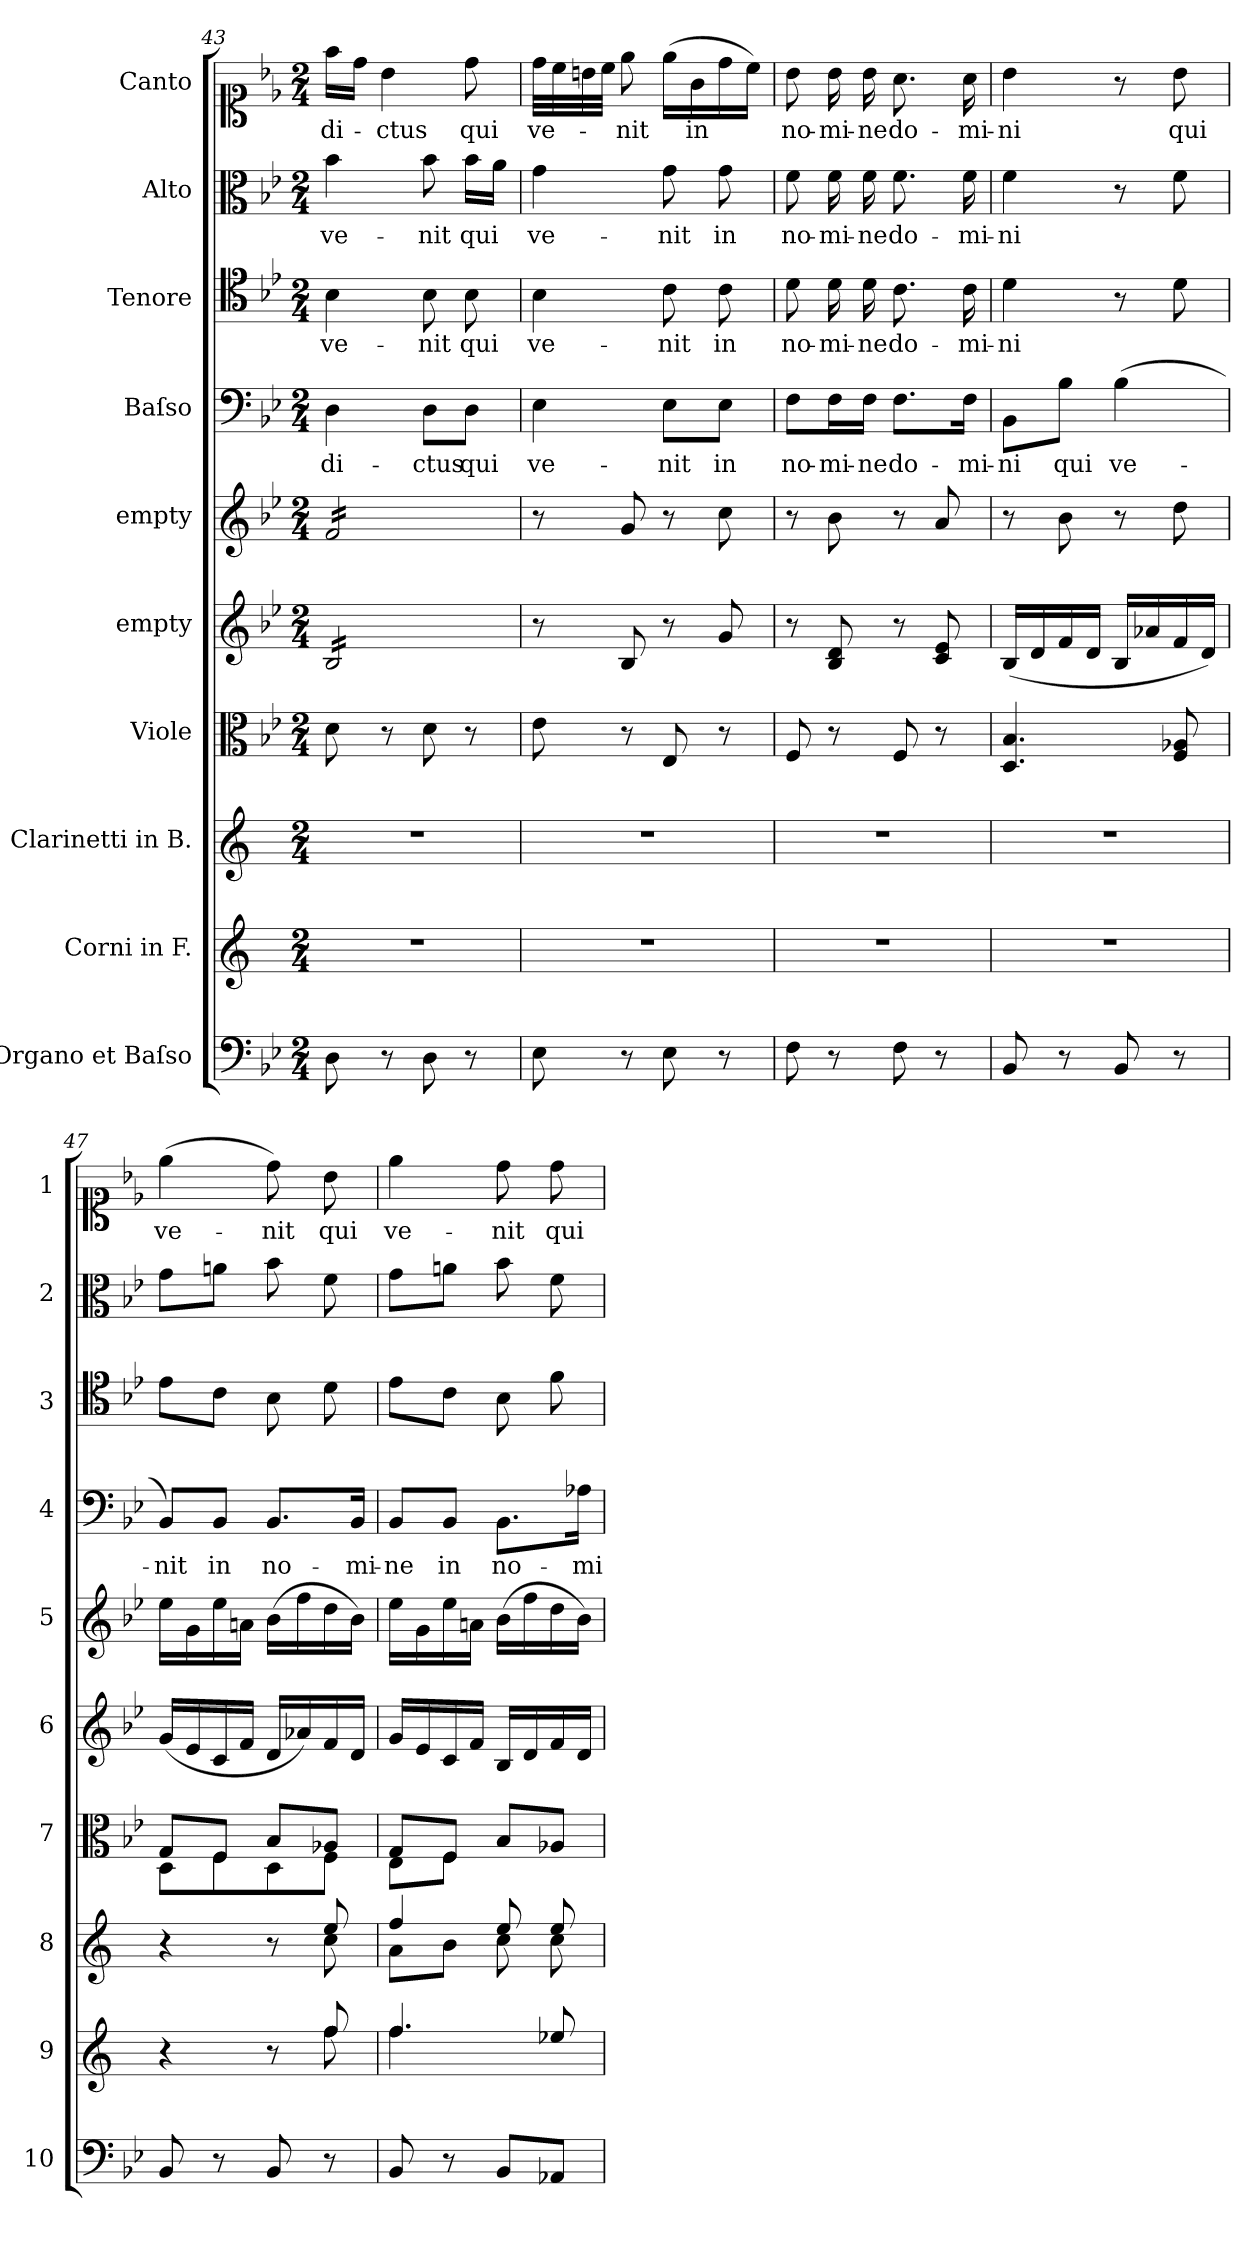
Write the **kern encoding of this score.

**kern	**kern	**kern	**kern	**kern	**kern	**kern	**text	**kern	**text	**kern	**text	**kern	**text
*part10	*part9	*part8	*part7	*part6	*part5	*part4	*part4	*part3	*part3	*part2	*part2	*part1	*part1
*staff10	*staff9	*staff8	*staff7	*staff6	*staff5	*staff4	*staff4	*staff3	*staff3	*staff2	*staff2	*staff1	*staff1
*I"Organo et Baſso	*I"Corni in F.	*I"Clarinetti in B.	*I"Viole	*I"empty	*I"empty	*I"Baſso	*	*I"Tenore	*	*I"Alto	*	*I"Canto	*
*I'10	*I'9	*I'8	*I'7	*I'6	*I'5	*I'4	*	*I'3	*	*I'2	*	*I'1	*
*clefF4	*clefG2	*clefG2	*clefC3	*clefG2	*clefG2	*clefF4	*	*clefC4	*	*clefC3	*	*clefC1	*
*	*ITrd4c7	*ITrd1c2	*	*	*	*	*	*	*	*	*	*	*
*k[b-e-]	*k[b-]	*k[b-e-]	*k[b-e-]	*k[b-e-]	*k[b-e-]	*k[b-e-]	*	*k[b-e-]	*	*k[b-e-]	*	*k[b-e-]	*
*B-:	*	*B-:	*B-:	*B-:	*B-:	*B-:	*	*B-:	*	*B-:	*	*B-:	*
*M2/4	*M2/4	*M2/4	*M2/4	*M2/4	*M2/4	*M2/4	*	*M2/4	*	*M2/4	*	*M2/4	*
=43	=43	=43	=43	=43	=43	=43	=43	=43	=43	=43	=43	=43	=43
*	*	*	*	*tremolo	*	*	*	*	*	*	*	*	*
*	*	*	*	*	*tremolo	*	*	*	*	*	*	*	*
8D\	2r	2r	8d\	16B-/LL	16f/LL	4D\	-di-	4B-\	ve-	4b-\	ve-	16ff\LL	-di-
.	.	.	.	16B-/	16f/	.	.	.	.	.	.	16dd\JJ	.
8r	.	.	8r	16B-/	16f/	.	.	.	.	.	.	4b-\	-ctus
.	.	.	.	16B-/	16f/	.	.	.	.	.	.	.	.
8D\	.	.	8d\	16B-/	16f/	8D\L	-ctus	8B-\	-nit	8b-\	-nit	.	.
.	.	.	.	16B-/	16f/	.	.	.	.	.	.	.	.
8r	.	.	8r	16B-/	16f/	8D\J	qui	8B-\	qui	16b-\LL	qui	8dd\	qui
.	.	.	.	16B-/JJ	16f/JJ	.	.	.	.	16a\JJ	.	.	.
*	*	*	*	*	*Xtremolo	*	*	*	*	*	*	*	*
*	*	*	*	*Xtremolo	*	*	*	*	*	*	*	*	*
=44	=44	=44	=44	=44	=44	=44	=44	=44	=44	=44	=44	=44	=44
8E-\	2r	2r	8e-\	8r	8r	4E-\	ve-	4B-\	ve-	4g\	ve-	32dd\LLL	ve-
.	.	.	.	.	.	.	.	.	.	.	.	32cc\	.
.	.	.	.	.	.	.	.	.	.	.	.	32bn\	.
.	.	.	.	.	.	.	.	.	.	.	.	32cc\JJJ	.
8r	.	.	8r	8B-/	8g/	.	.	.	.	.	.	8ee-\	-nit
8E-\	.	.	8E-/	8r	8r	8E-\L	-nit	8c\	-nit	8g\	-nit	(16ee-\LL	.
.	.	.	.	.	.	.	.	.	.	.	.	16g\	in
8r	.	.	8r	8g/	8cc\	8E-\J	in	8c\	in	8g\	in	16dd\	.
.	.	.	.	.	.	.	.	.	.	.	.	16cc\JJ)	.
=45	=45	=45	=45	=45	=45	=45	=45	=45	=45	=45	=45	=45	=45
8F\	2r	2r	8F/	8r	8r	8F\L	no-	8d\	no-	8f\	no-	8b-\	no-
8r	.	.	8r	8B-/ 8d/	8b-\	16F\L	-mi-	16d\	-mi-	16f\	-mi-	16b-\	-mi-
.	.	.	.	.	.	16F\JJ	-ne	16d\	-ne	16f\	-ne	16b-\	-ne
8F\	.	.	8F/	8r	8r	8.F\L	do-	8.c\	do-	8.f\	do-	8.a\	do-
8r	.	.	8r	8c/ 8e-/	8a/	.	.	.	.	.	.	.	.
.	.	.	.	.	.	16F\Jk	-mi-	16c\	-mi-	16f\	-mi-	16a\	-mi-
=46	=46	=46	=46	=46	=46	=46	=46	=46	=46	=46	=46	=46	=46
8BB-/	2r	2r	4.D/ 4.B-/	(>16B-/LL	8r	8BB-\L	-ni	4d\	-ni	4f\	-ni	4b-\	-ni
.	.	.	.	16d/	.	.	.	.	.	.	.	.	.
8r	.	.	.	16f/	8b-\	8B-\J	qui	.	.	.	.	.	.
.	.	.	.	16d/JJ	.	.	.	.	.	.	.	.	.
8BB-/	.	.	.	16B-/LL	8r	(>4B-\	ve-	8r	.	8r	.	8r	.
.	.	.	.	16a-X/	.	.	.	.	.	.	.	.	.
8r	.	.	8F/ 8A-X/	16f/	8dd\	.	.	8d\	.	8f\	.	8b-\	qui
.	.	.	.	16d/JJ)	.	.	.	.	.	.	.	.	.
=47	=47	=47	=47	=47	=47	=47	=47	=47	=47	=47	=47	=47	=47
*	*^	*^	*^	*	*	*	*	*	*	*	*	*	*
8BB-/	4r	4ryy	4r	4ryy	8G/L	8D\L	(16g/LL	16ee-\LL	8BB-/L)	-nit	8e-\L	.	8g\L	.	(4ee-\	ve-
.	.	.	.	.	.	.	16e-/	16g\	.	.	.	.	.	.	.	.
8r	.	.	.	.	8F/J	8F\	16c/	16ee-\	8BB-/J	in	8c\J	.	8an\J	.	.	.
.	.	.	.	.	.	.	16f/JJ	16an\JJ	.	.	.	.	.	.	.	.
8BB-/	8r	8ryy	8r	8ryy	8B-/L	8D\	16d/LL	(16b-\LL	8.BB-/L	no-	8B-\	.	8b-\	.	8dd\)	nit
.	.	.	.	.	.	.	16a-X/)	16ff\	.	.	.	.	.	.	.	.
8r	8b-/	8b-\	8dd/	8b-\	8A-X/J	8F\J	16f/	16dd\	.	.	8d\	.	8f\	.	8b-\	qui
.	.	.	.	.	.	.	16d/JJ	16b-\JJ)	16BB-/Jk	-mi-	.	.	.	.	.	.
=48	=48	=48	=48	=48	=48	=48	=48	=48	=48	=48	=48	=48	=48	=48	=48	=48
8BB-/	4.b-/	4.b-\	4ee-/	8g\L	8G/L	8E-\L	16g/LL	16ee-\LL	8BB-/L	-ne	8e-\L	.	8g\L	.	4ee-\	ve-
.	.	.	.	.	.	.	16e-/	16g\	.	.	.	.	.	.	.	.
8r	.	.	.	8a\J	8F/J	8F\J	16c/	16ee-\	8BB-/J	in	8c\J	.	8an\J	.	.	.
.	.	.	.	.	.	.	16f/JJ	16an\JJ	.	.	.	.	.	.	.	.
8BB-/L	.	.	8dd/	8b-\	8B-/L	8ryy	16B-/LL	(16b-\LL	8.BB-\L	no-	8B-\	.	8b-\	.	8dd\	-nit
.	.	.	.	.	.	.	16d/	16ff\	.	.	.	.	.	.	.	.
8AA-X/J	8a-X/	8ryy	8dd/	8b-\	8A-X/J	8ryy	16f/	16dd\	.	.	8f\	.	8f\	.	8dd\	qui
.	.	.	.	.	.	.	16d/JJ	16b-\JJ)	16A-X\Jk	-mi-	.	.	.	.	.	.
*	*v	*v	*	*	*v	*v	*	*	*	*	*	*	*	*	*	*
*	*	*v	*v	*	*	*	*	*	*	*	*	*	*	*
=	=	=	=	=	=	=	=	=	=	=	=	=	=
*-	*-	*-	*-	*-	*-	*-	*-	*-	*-	*-	*-	*-	*-
